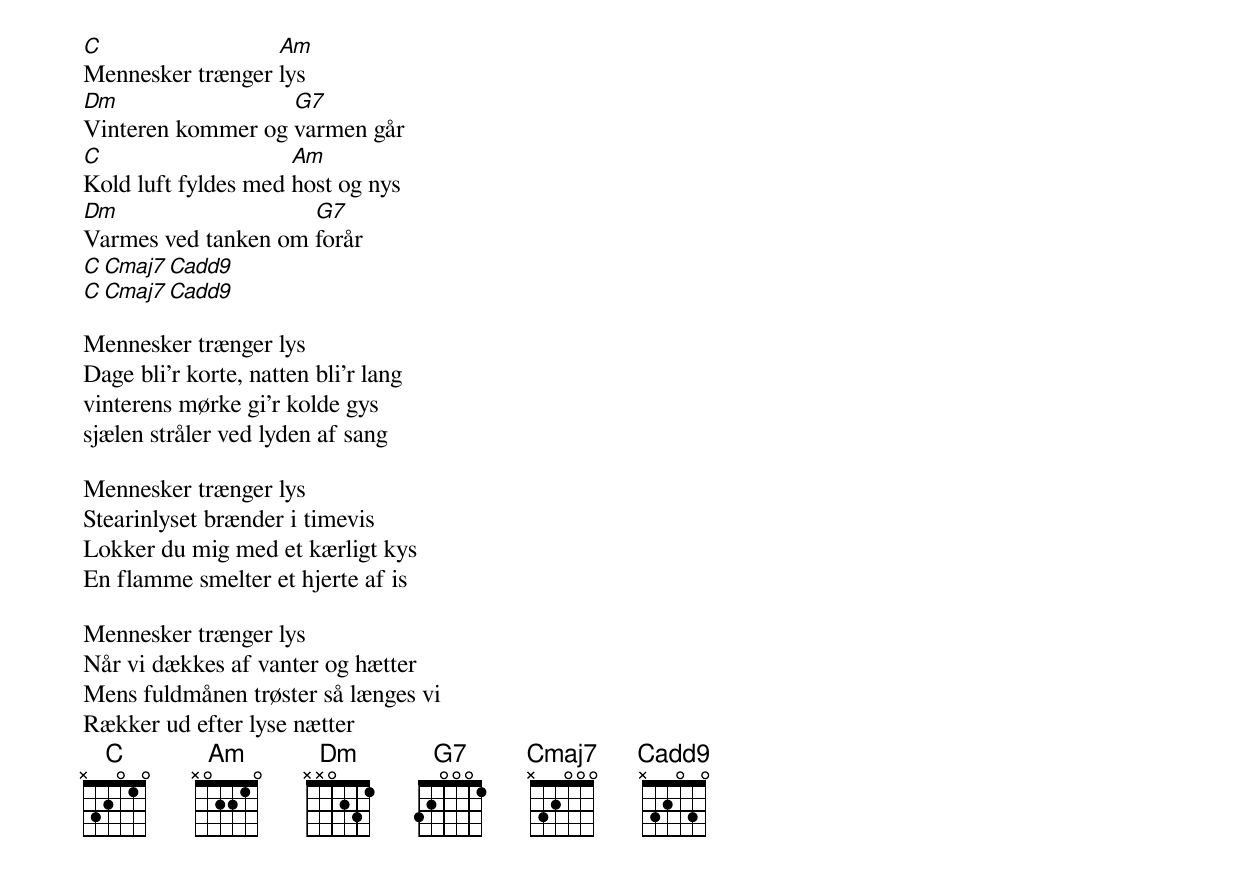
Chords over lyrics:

C                 Am
Mennesker trænger lys
Dm                 G7
Vinteren kommer og varmen går
C                    Am
Kold luft fyldes med host og nys
Dm                   G7
Varmes ved tanken om forår
C Cmaj7 Cadd9
C Cmaj7 Cadd9

Mennesker trænger lys
Dage bli’r korte, natten bli’r lang
vinterens mørke gi’r kolde gys
sjælen stråler ved lyden af sang

Mennesker trænger lys
Stearinlyset brænder i timevis
Lokker du mig med et kærligt kys
En flamme smelter et hjerte af is

Mennesker trænger lys
Når vi dækkes af vanter og hætter
Mens fuldmånen trøster så længes vi
Rækker ud efter lyse nætter
